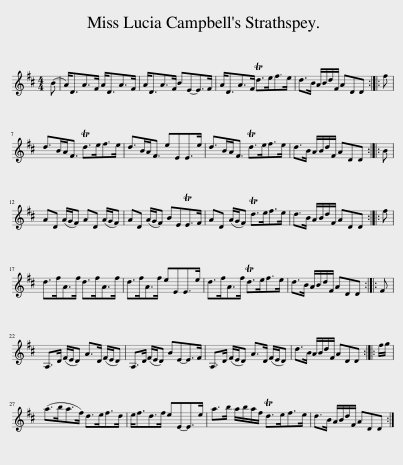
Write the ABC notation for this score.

X:1
L:1/8
M:4/4
I:linebreak $
K:D
V:1 treble
V:1
 (B | A<)DA>F A<DA>F | A<DA>F BE-E>F | A<DA>F Td>ef>e | d>B A/B/d/F/ ADD :: %5
 f |$ d>BA<F Td>ef>e | d>BA<F eEE>e | d>BA<F Td>ef>e | d>B A/B/d/F/ ADD :: %10
 B |$ AD (A/G/F) AD (A/G/F) | AD (A/G/F) BETE>F | AD (A/G/F) Td>ef>e | d>B A/B/d/F/ ADD :: %15
 f |$ d>fA>f d>fA>f | d>fA>f eEE>e | d>fA>f Td>ef>e | d>B A/B/d/F/ ADD :: %20
 F |$ A,>D (F/E/D) A>D (F/E/D) | A,>D (F/E/D) BE-E>F | A,>D (F/E/D) A>D (F/E/D) | d>B A/B/d/F/ ADD :: %25
 f/g/ |$ (a>ba>f) d>ef>d | e<fd>f eE-E>e | a>b a/b/a/f/ Td>ef>e | d>B A/B/d/F/ ADD :| %30
